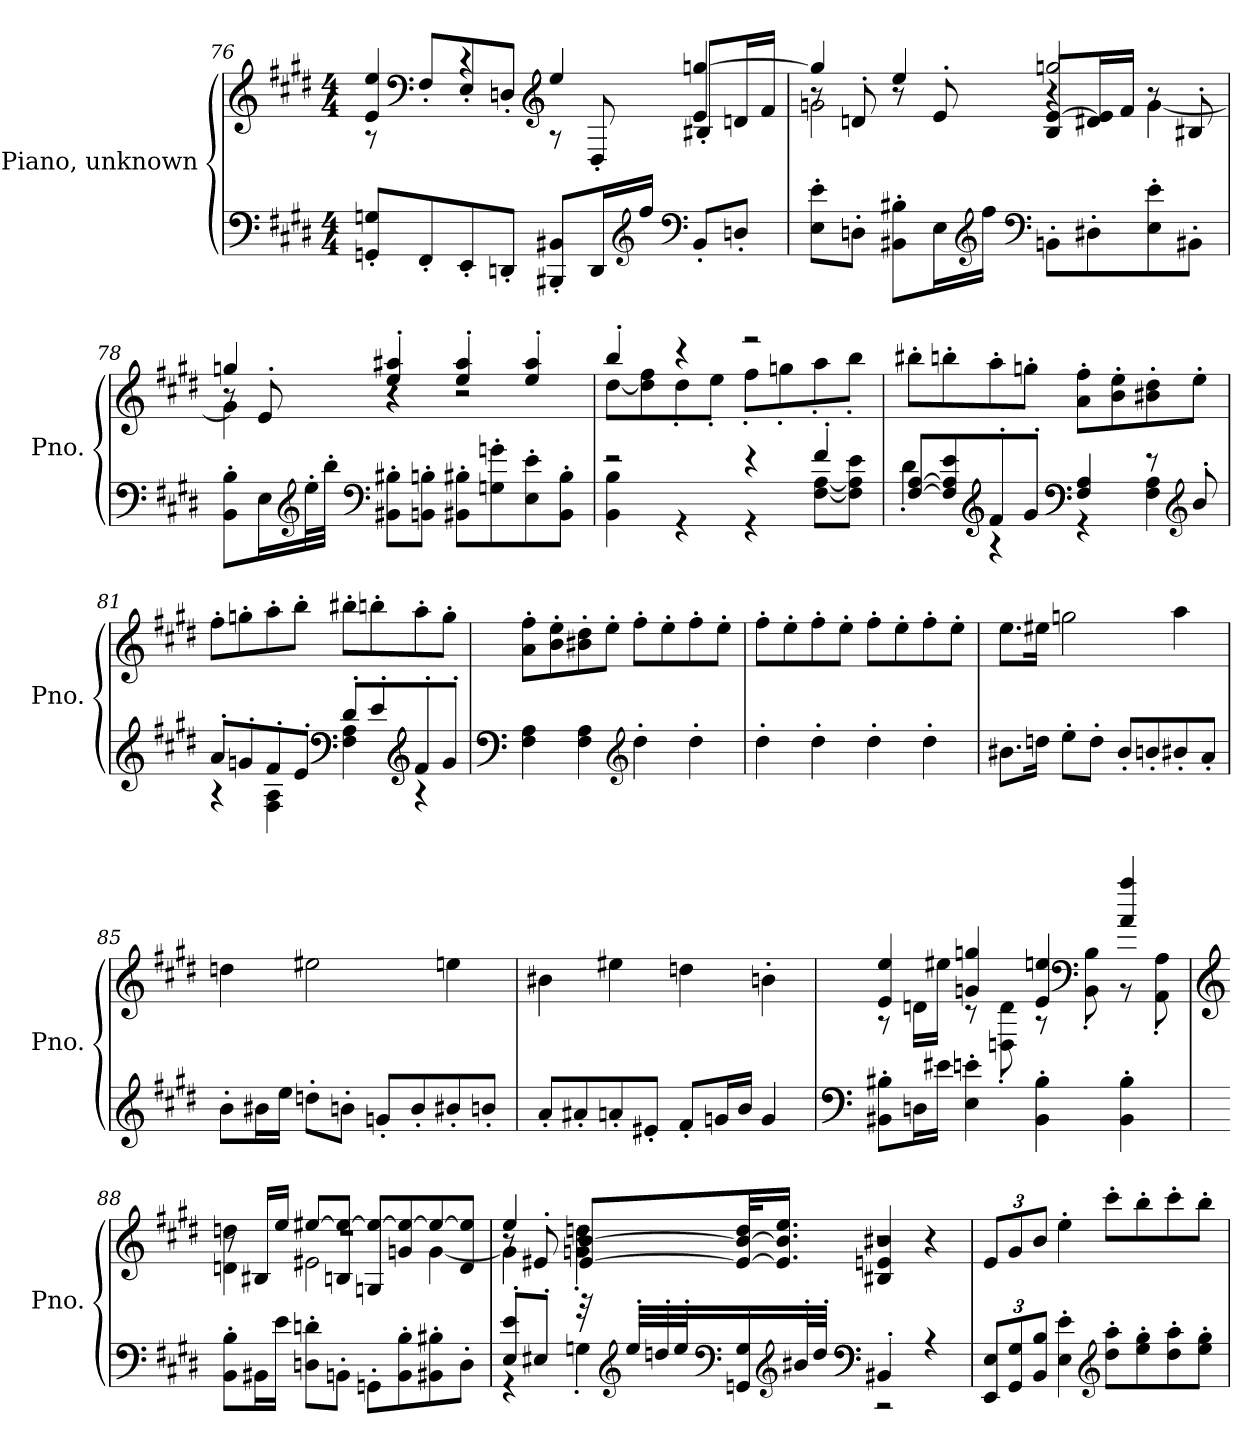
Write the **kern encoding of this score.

**kern	**kern
*part1	*part1
*staff2	*staff1
*I"Piano, unknown	*
*I'Pno.	*
*clefF4	*clefG2
*k[f#c#g#d#]	*k[f#c#g#d#]
*M4/4	*M4/4
=76	=76
*	*^
8GGn/' 8Gn/'L	4e/ 4ee/	8r
*	*clefF4	*
8FF#'/	.	8F#'/L
8EE'/	4r	8E'/
8DDn'/J	.	8Dn'/J
*	*clefG2	*
8BBB#X/' 8BB#X/'L	4ee/	8r
16DD/L	.	8D'/
*clefG2	*	*
16ff#/JJ	.	.
*clefF4	*	*
8BB#'/L	4e/ [4ggn/	8B#X'/L
8Dn'/J	.	16dn/L
.	.	16f#/JJ
!!LO:LB:g=z
=77	=77	=77
*	*	*^
8E\' 8e\'L	4gg/]	2gn\	8r
8Dn'\J	.	.	8dn'/
8BB#X\' 8B#X\'L	4ee/	.	8r
16E\L	.	.	8e'/
*clefG2	*	*	*
16ff#\JJ	.	.	.
*clefF4	*	*	*
8BBn'\L	2ggn/	4r	8B/ [8e/L
8D#X'\	.	.	16d#X/ 16e/]L
.	.	.	16f#/JJ
8E\' 8e\'	.	[4g\	8r
8BB#X'\J	.	.	8B#X'/
=78	=78	=78	=78
8BB\' 8B\'L	4ggn/	4g\]	8r
16E\L	.	.	8e'/
*clefG2	*	*	*
32ee'\L	.	.	.
32bb'\JJJ	.	.	.
*clefF4	*	*	*
8BB#X\' 8B#X\'L	4r	4r	4ee/' 4aa#X/'
8BBn\' 8Bn\'J	.	.	.
8BB#X\' 8B#X\'L	2r	2r	4ee/' 4aa#/'
8Gn\' 8gn\'	.	.	.
8E\' 8e\'	.	.	4ee/' 4aa#/'
8BB#\' 8B#\'J	.	.	.
*	*	*v	*v
!!LO:LB:g=z
=79	=79	=79
*^	*	*
2r	4BB\ 4B\	4bb'/	[8dd#\L
.	.	.	8dd#\] 8ff#\
.	4r	4r	8dd#'\
.	.	.	8ee'\J
4r	4r	2r	8ff#'\L
.	.	.	8ggn'\
4f#'/	[8F#\ [8A\L	.	8aa'\
.	8F#\] 8A\] 8e\J	.	8bb'\J
*	*	*v	*v
=80	=80	=80
[8F#/ [8A/L	4d#'\	8bb#X'\L
8F#/] 8A/] 8e/	.	8bbn'\
*clefG2	*	*
8f#'/	4r	8aa'\
8g#'/J	.	8ggn'\J
*clefF4	*	*
4F#/ 4A/	4r	8a\' 8ff#\'L
.	.	8b\' 8ee\'
8r	4F#\ 4A\	8b#X\' 8dd#\'
*clefG2	*	*
8b'/	.	8ee'\J
=81	=81	=81
8a'/L	4r	8ff#'\L
8gn'/	.	8ggn'\
8f#'/	4F#\ 4A\	8aa'\
8e'/J	.	8bb'\J
*clefF4	*	*
8d#'/L	4F#\ 4A\	8bb#X'\L
8e'/	.	8bbn'\
*clefG2	*	*
8f#'/	4r	8aa'\
8g'/J	.	8gg'\J
*v	*v	*
!!LO:LB:g=z
=82	=82
*clefF4	*
4F#\ 4A\	8a\' 8ff#\'L
.	8b\' 8ee\'
4F#\ 4A\	8b#X\' 8dd#\'
.	8ee'\J
*clefG2	*
4dd#'\	8ff#'\L
.	8ee'\
4dd#'\	8ff#'\
.	8ee'\J
=83	=83
4dd#'\	8ff#'\L
.	8ee'\
4dd#'\	8ff#'\
.	8ee'\J
4dd#'\	8ff#'\L
.	8ee'\
4dd#'\	8ff#'\
.	8ee'\J
=84	=84
8.b#X\L	8.ee\L
16ddn\Jk	16ee#X\Jk
8ee'\L	2ggn\
8dd'\J	.
8b#'/L	.
8bn'/	.
8b#X'/	4aa\
8a'/J	.
!!LO:PB:g=z
=85	=85
8b'\L	4ddn\
16b#X\L	.
16ee\JJ	.
8ddn'\L	2ee#X\
8bn'\J	.
8gn'/L	.
8b'/	.
8b#X'/	4een\
8bn'/J	.
=86	=86
8a'/L	4b#X\
8a#X'/	.
8an'/	4ee#X\
8e#X'/J	.
8f#'/L	4ddn\
16gn/L	.
16b/JJ	.
4g/	4bn'\
=87	=87
*clefF4	*
*	*^
8BB#X\' 8B#X\'L	4e/ 4ee/	8r
16Dn\L	.	16dn\LL
16e#X\JJ	.	16ee#X\JJ
4E\' 4en\'	4gn/ 4ggn/	8r
.	.	8Dn\' 8d\'
4BB#\' 4B#\'	4e/ 4een/	8r
*	*clefF4	*
.	.	8BB\' 8B\'
4BB#\' 4B#\'	4a/ 4aa/	8r
.	.	8AA\' 8A\'
*	*v	*v
!!LO:LB:g=z
=88	=88
*	*clefG2
*	*^
*	*	*^
8BB\' 8B\'L	1r	4dn\ 4ddn\	8r
16BB#X\L	.	.	16B#X/LL
16e\JJ	.	.	16ee/JJ
8Dn\' 8dn\'L	.	2e#X\	[8ee#X/L
8BBn'\J	.	.	8Bn/ 8ee#/_J
8GGn'\L	.	.	8Gn/ 8ee#/_L
8BB\' 8B\'	.	.	8gn/ 8ee#/_
8BB#X\' 8B#X\'	.	[4g\	8ee#/_
8D'\J	.	.	8d/ 8ee#/]J
=89	=89	=89	=89
*^	*	*	*
8E/' 8e/'L	4r	4ee/	4g\]	8r
8E#X'/J	.	.	.	8e#X'/
32r	4Gn'\	4r	4gn\' 4ddn\'	[8e#/ [8b/L
*clefG2	*	*	*	*
32ee'/LLL	.	.	.	.
32ddn'/	.	.	.	.
32ee'/J	.	.	.	.
*clefF4	*	*	*	*
16GGn/ 16G/	.	.	.	32e#/_ 32b/_ 32dd/KL
.	.	.	.	16.e#/] 16.b/] 16.ee/JJ
*clefG2	*	*	*	*
32b#X'/L	.	.	.	.
32dd'/JJJ	.	.	.	.
*clefF4	*	*	*	*
4BB#X'/	2r	2r	2r	4B#X/ 4en/ 4b#X/
4r	.	.	.	4r
*v	*v	*	*	*
*	*v	*v	*v
!!LO:LB:g=z
=90	=90
*Xbrackettup	*Xbrackettup
12EE/ 12E/L	12e/L
12GG#/ 12G#/	12g#/
12BB/ 12B/J	12b/J
4E\' 4e\'	4ee'\
*clefG2	*
8dd#\' 8aa\'L	8ccc#'\L
8ee\' 8gg#\'	8bb'\
8dd#\' 8aa\'	8ccc#'\
8ee\' 8gg#\'J	8bb'\J
=	=
*-	*-
